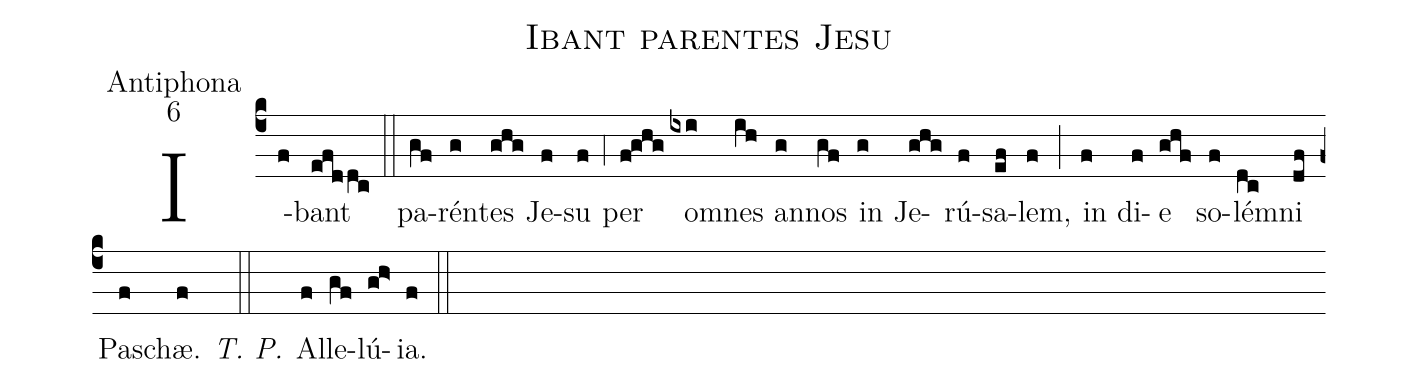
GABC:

name:Ibant parentes Jesu;
office-part:Antiphona;
mode:6;
%%
(c4) I(f)bant(efddc) (::)
pa(gf)rén(g)tes(ghg) Je(f)su(f) (,4) per(f!ghg) o(ixi)mnes(ih) an(g)nos(gf) in(g) Je(ghg)rú(f)sa(ef)lem,(f) (;) in(f) di(f)e(ghf) so(f)lé(dc)mni(df) Pa(f)schæ.(f) <i>T. P.</i>(::) Al(f)le(gf)lú(gh>)ia.(f) (::)
